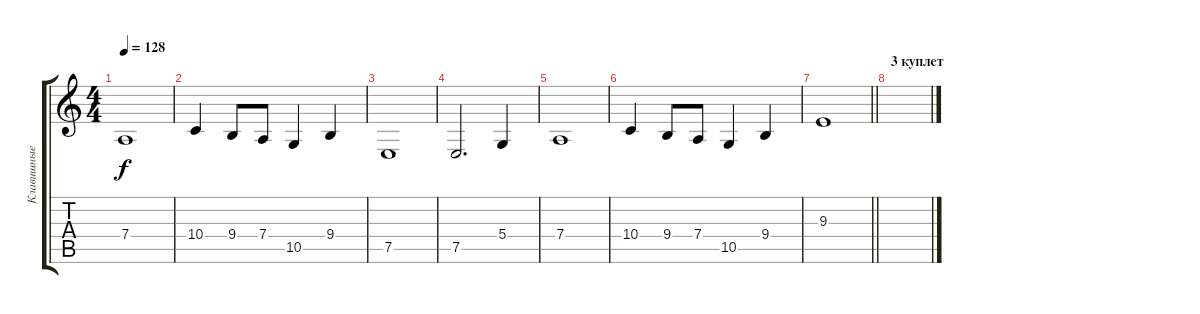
\track ("Клавишные" "Клавишные") {instrument lead2sawtooth}
\staff {score tabs}
\tuning (E4 B3 G3 D3 A2 E2) {hide}
\ts (4 4)
\tempo 128
\clef g2
\ks c
7.4.1{dy f} |
10.4.4 9.4.8 7.4.8 10.5.4 9.4.4 |
7.5.1 |
7.5.2{d} 5.4.4 |
7.4.1 |
10.4.4 9.4.8 7.4.8 10.5.4 9.4.4 |
\barLineRight lightlight
9.3.1 |
\section ("" "3 куплет")
